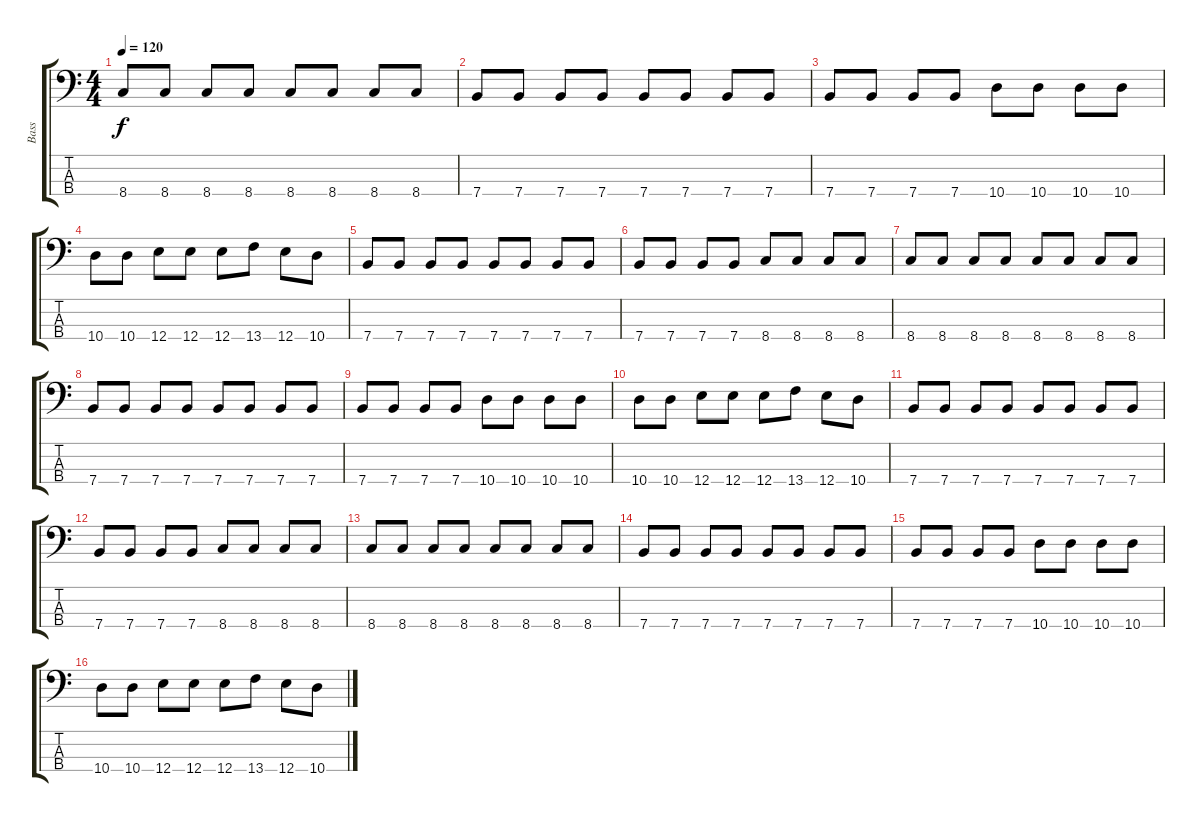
\track ("Bass" "Bass") {instrument electricbassfinger}
\staff {score tabs}
\tuning (G2 D2 A1 E1) {hide}
\ts (4 4)
\tempo 120
\clef f4
\ks c
8.4.8{dy f} 8.4.8 8.4.8 8.4.8 8.4.8 8.4.8 8.4.8 8.4.8 |
7.4.8 7.4.8 7.4.8 7.4.8 7.4.8 7.4.8 7.4.8 7.4.8 |
7.4.8 7.4.8 7.4.8 7.4.8 10.4.8 10.4.8 10.4.8 10.4.8 |
10.4.8 10.4.8 12.4.8 12.4.8 12.4.8 13.4.8 12.4.8 10.4.8 |
7.4.8 7.4.8 7.4.8 7.4.8 7.4.8 7.4.8 7.4.8 7.4.8 |
7.4.8 7.4.8 7.4.8 7.4.8 8.4.8 8.4.8 8.4.8 8.4.8 |
8.4.8 8.4.8 8.4.8 8.4.8 8.4.8 8.4.8 8.4.8 8.4.8 |
7.4.8 7.4.8 7.4.8 7.4.8 7.4.8 7.4.8 7.4.8 7.4.8 |
7.4.8 7.4.8 7.4.8 7.4.8 10.4.8 10.4.8 10.4.8 10.4.8 |
10.4.8 10.4.8 12.4.8 12.4.8 12.4.8 13.4.8 12.4.8 10.4.8 |
7.4.8 7.4.8 7.4.8 7.4.8 7.4.8 7.4.8 7.4.8 7.4.8 |
7.4.8 7.4.8 7.4.8 7.4.8 8.4.8 8.4.8 8.4.8 8.4.8 |
8.4.8 8.4.8 8.4.8 8.4.8 8.4.8 8.4.8 8.4.8 8.4.8 |
7.4.8 7.4.8 7.4.8 7.4.8 7.4.8 7.4.8 7.4.8 7.4.8 |
7.4.8 7.4.8 7.4.8 7.4.8 10.4.8 10.4.8 10.4.8 10.4.8 |
10.4.8 10.4.8 12.4.8 12.4.8 12.4.8 13.4.8 12.4.8 10.4.8
